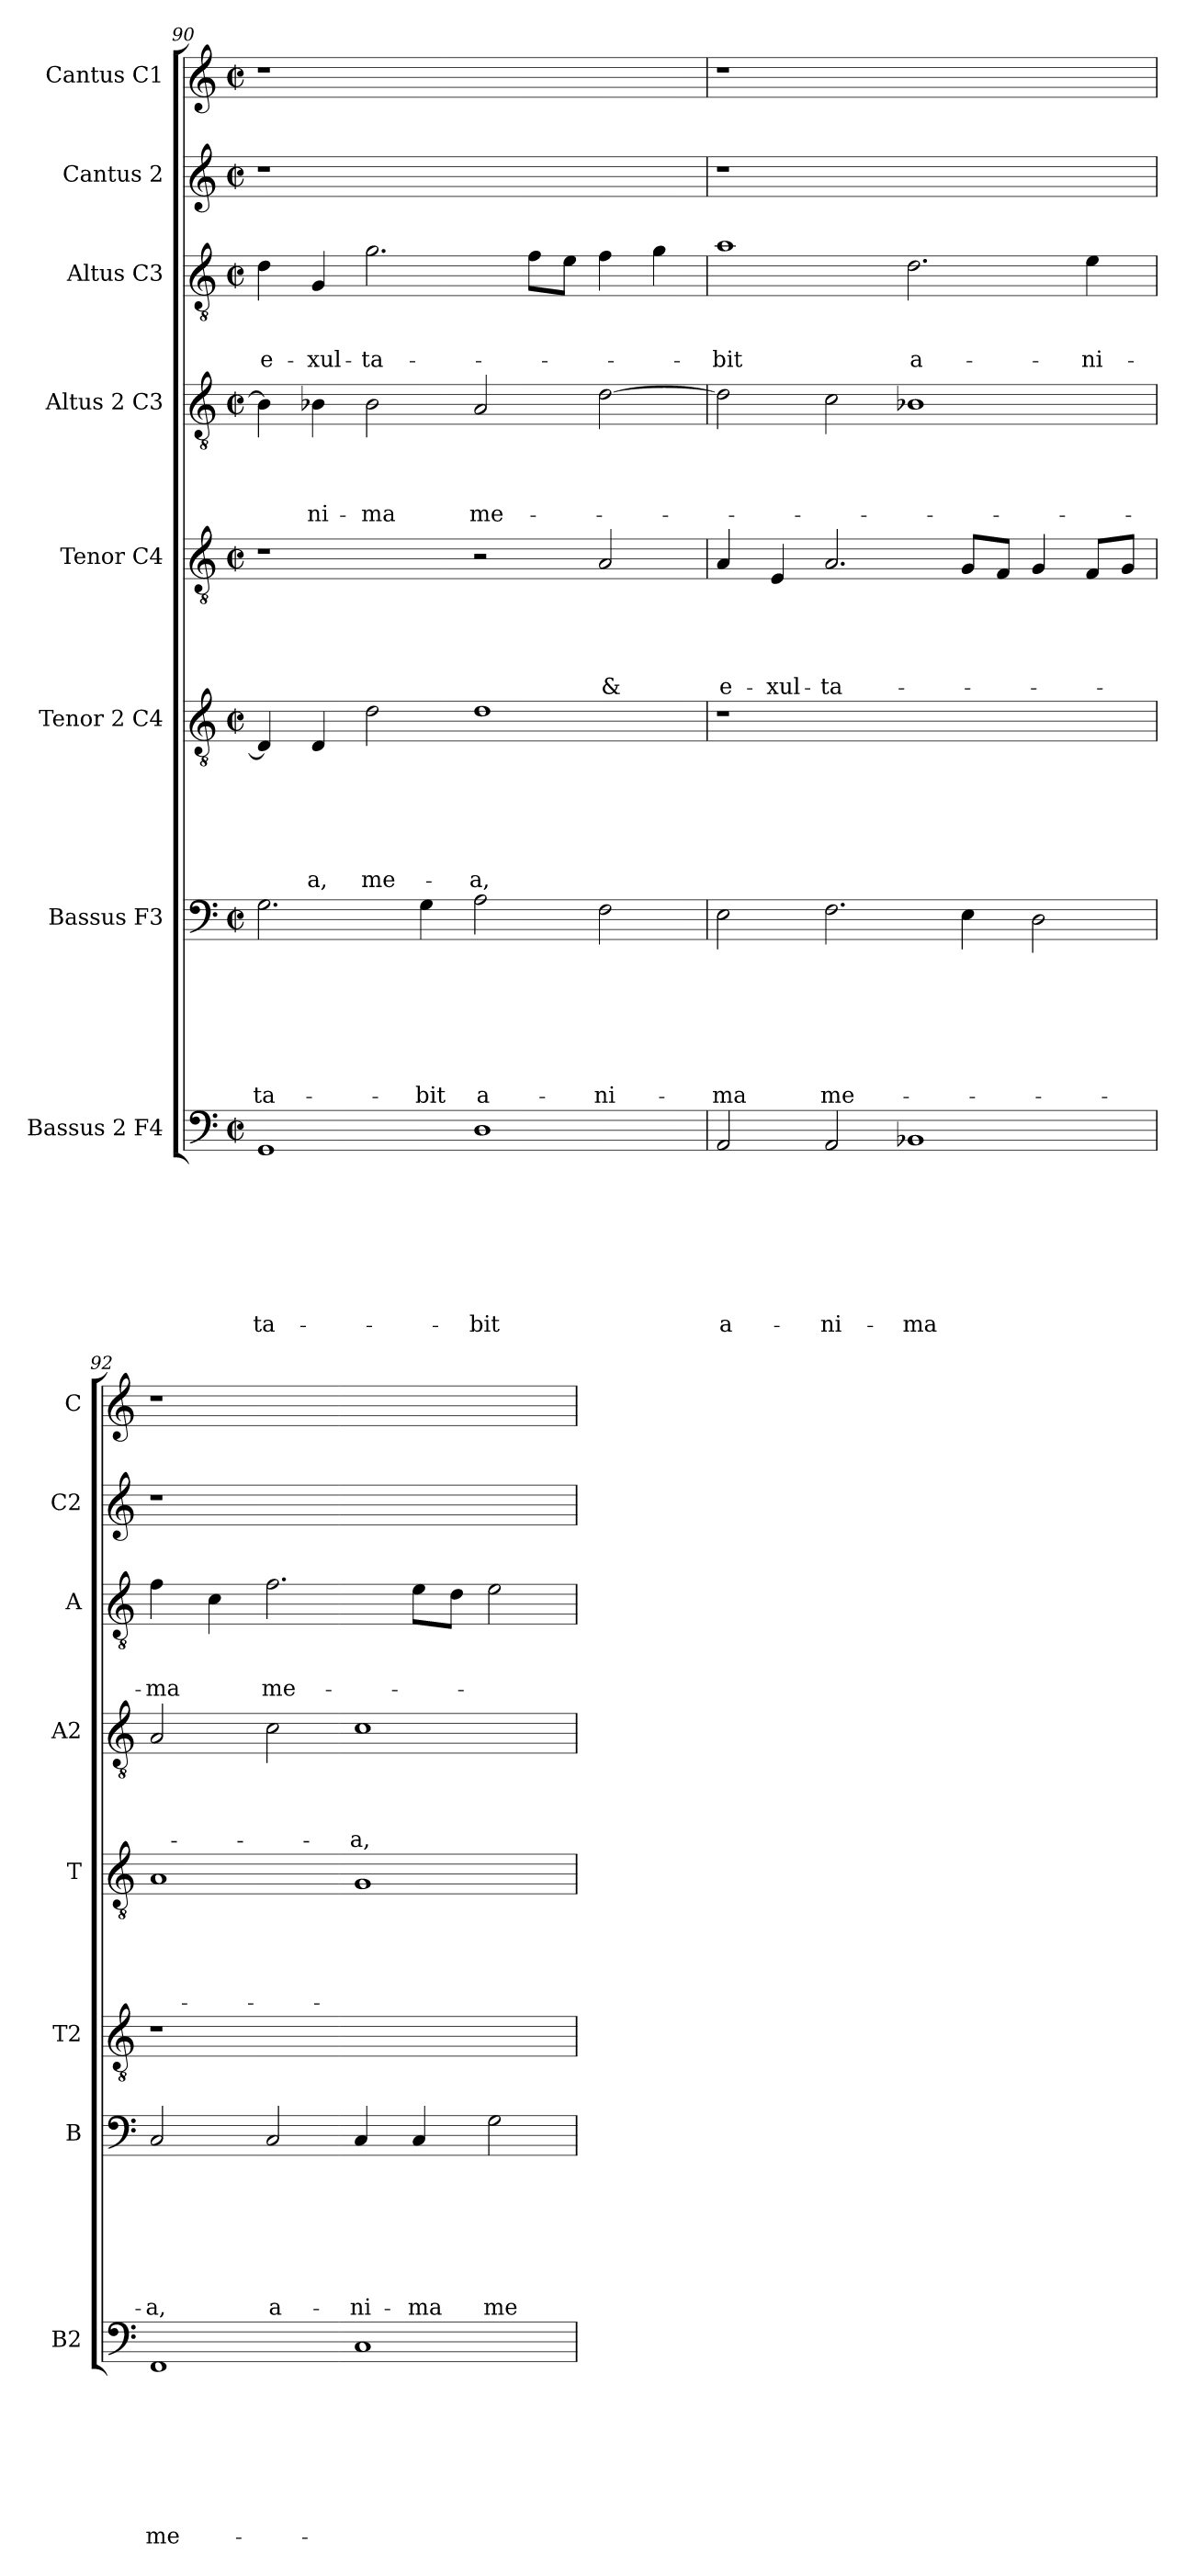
**kern	**text	**text	**text	**text	**text	**text	**text	**text	**kern	**text	**text	**text	**text	**text	**text	**text	**kern	**text	**text	**text	**text	**text	**text	**kern	**text	**text	**text	**text	**text	**kern	**text	**text	**text	**text	**kern	**text	**text	**text	**kern	**kern
*part8	*part8	*part8	*part8	*part8	*part8	*part8	*part8	*part8	*part7	*part7	*part7	*part7	*part7	*part7	*part7	*part7	*part6	*part6	*part6	*part6	*part6	*part6	*part6	*part5	*part5	*part5	*part5	*part5	*part5	*part4	*part4	*part4	*part4	*part4	*part3	*part3	*part3	*part3	*part2	*part1
*staff8	*staff8	*staff8	*staff8	*staff8	*staff8	*staff8	*staff8	*staff8	*staff7	*staff7	*staff7	*staff7	*staff7	*staff7	*staff7	*staff7	*staff6	*staff6	*staff6	*staff6	*staff6	*staff6	*staff6	*staff5	*staff5	*staff5	*staff5	*staff5	*staff5	*staff4	*staff4	*staff4	*staff4	*staff4	*staff3	*staff3	*staff3	*staff3	*staff2	*staff1
*I"Bassus 2 F4	*	*	*	*	*	*	*	*	*I"Bassus F3	*	*	*	*	*	*	*	*I"Tenor 2 C4	*	*	*	*	*	*	*I"Tenor C4	*	*	*	*	*	*I"Altus 2 C3	*	*	*	*	*I"Altus C3	*	*	*	*I"Cantus 2	*I"Cantus C1
*I'B2	*	*	*	*	*	*	*	*	*I'B	*	*	*	*	*	*	*	*I'T2	*	*	*	*	*	*	*I'T	*	*	*	*	*	*I'A2	*	*	*	*	*I'A	*	*	*	*I'C2	*I'C
*clefF4	*	*	*	*	*	*	*	*	*clefF4	*	*	*	*	*	*	*	*clefGv2	*	*	*	*	*	*	*clefGv2	*	*	*	*	*	*clefGv2	*	*	*	*	*clefGv2	*	*	*	*clefG2	*clefG2
*k[]	*	*	*	*	*	*	*	*	*k[]	*	*	*	*	*	*	*	*k[]	*	*	*	*	*	*	*k[]	*	*	*	*	*	*k[]	*	*	*	*	*k[]	*	*	*	*k[]	*k[]
*C:	*	*	*	*	*	*	*	*	*C:	*	*	*	*	*	*	*	*C:	*	*	*	*	*	*	*C:	*	*	*	*	*	*C:	*	*	*	*	*C:	*	*	*	*C:	*C:
*M2/2	*	*	*	*	*	*	*	*	*M2/2	*	*	*	*	*	*	*	*M2/2	*	*	*	*	*	*	*M2/2	*	*	*	*	*	*M2/2	*	*	*	*	*M2/2	*	*	*	*M2/2	*M2/2
*met(c|)	*	*	*	*	*	*	*	*	*met(c|)	*	*	*	*	*	*	*	*met(c|)	*	*	*	*	*	*	*met(c|)	*	*	*	*	*	*met(c|)	*	*	*	*	*met(c|)	*	*	*	*met(c|)	*met(c|)
=90	=90	=90	=90	=90	=90	=90	=90	=90	=90	=90	=90	=90	=90	=90	=90	=90	=90	=90	=90	=90	=90	=90	=90	=90	=90	=90	=90	=90	=90	=90	=90	=90	=90	=90	=90	=90	=90	=90	=90	=90
!	!	!	!	!	!	!	!	!LO:LY:b	!	!	!	!	!	!	!	!LO:LY:b	!	!	!	!	!	!	!	!	!	!	!	!	!	!	!	!	!	!	!	!	!	!LO:LY:b	!	!
1GG	.	.	.	.	.	.	.	-ta-	2.G\	.	.	.	.	.	.	-ta-	4D/]	.	.	.	.	.	.	1r	.	.	.	.	.	4B-\]	.	.	.	.	4d\	.	.	e-	1r	1r
!	!	!	!	!	!	!	!	!	!	!	!	!	!	!	!	!	!	!	!	!	!	!	!LO:LY:b	!	!	!	!	!	!	!	!	!	!	!LO:LY:b	!	!	!	!LO:LY:b	!	!
.	.	.	.	.	.	.	.	.	.	.	.	.	.	.	.	.	4D/	.	.	.	.	.	-a,	.	.	.	.	.	.	4B-X\	.	.	.	-ni-	4G/	.	.	-xul-	.	.
!	!	!	!	!	!	!	!	!	!	!	!	!	!	!	!	!	!	!	!	!	!	!	!LO:LY:b	!	!	!	!	!	!	!	!	!	!	!LO:LY:b	!	!	!	!LO:LY:b	!	!
.	.	.	.	.	.	.	.	.	.	.	.	.	.	.	.	.	2d\	.	.	.	.	.	me-	.	.	.	.	.	.	2B-\	.	.	.	-ma	2.g\	.	.	-ta-	.	.
!	!	!	!	!	!	!	!	!	!	!	!	!	!	!	!	!LO:LY:b	!	!	!	!	!	!	!	!	!	!	!	!	!	!	!	!	!	!	!	!	!	!	!	!
.	.	.	.	.	.	.	.	.	4G\	.	.	.	.	.	.	-bit	.	.	.	.	.	.	.	.	.	.	.	.	.	.	.	.	.	.	.	.	.	.	.	.
!	!	!	!	!	!	!	!	!LO:LY:b	!	!	!	!	!	!	!	!LO:LY:b	!	!	!	!	!	!	!LO:LY:b	!	!	!	!	!	!	!	!	!	!	!LO:LY:b	!	!	!	!	!	!
1D	.	.	.	.	.	.	.	-bit	2A\	.	.	.	.	.	.	a-	1d	.	.	.	.	.	-a,	2r	.	.	.	.	.	2A/	.	.	.	me-	.	.	.	.	1ryy	1ryy
.	.	.	.	.	.	.	.	.	.	.	.	.	.	.	.	.	.	.	.	.	.	.	.	.	.	.	.	.	.	.	.	.	.	.	8f\L	.	.	.	.	.
.	.	.	.	.	.	.	.	.	.	.	.	.	.	.	.	.	.	.	.	.	.	.	.	.	.	.	.	.	.	.	.	.	.	.	8e\J	.	.	.	.	.
!	!	!	!	!	!	!	!	!	!	!	!	!	!	!	!	!LO:LY:b	!	!	!	!	!	!	!	!	!	!	!	!	!LO:LY:b	!	!	!	!	!	!	!	!	!	!	!
.	.	.	.	.	.	.	.	.	2F\	.	.	.	.	.	.	-ni-	.	.	.	.	.	.	.	2A/	.	.	.	.	&	[2d\	.	.	.	.	4f\	.	.	.	.	.
.	.	.	.	.	.	.	.	.	.	.	.	.	.	.	.	.	.	.	.	.	.	.	.	.	.	.	.	.	.	.	.	.	.	.	4g\	.	.	.	.	.
=91	=91	=91	=91	=91	=91	=91	=91	=91	=91	=91	=91	=91	=91	=91	=91	=91	=91	=91	=91	=91	=91	=91	=91	=91	=91	=91	=91	=91	=91	=91	=91	=91	=91	=91	=91	=91	=91	=91	=91	=91
!	!	!	!	!	!	!	!	!LO:LY:b	!	!	!	!	!	!	!	!LO:LY:b	!	!	!	!	!	!	!	!	!	!	!	!	!LO:LY:b	!	!	!	!	!	!	!	!	!LO:LY:b	!	!
2AA/	.	.	.	.	.	.	.	a-	2E\	.	.	.	.	.	.	-ma	1r	.	.	.	.	.	.	4A/	.	.	.	.	e-	2d\]	.	.	.	.	1a	.	.	-bit	1r	1r
!	!	!	!	!	!	!	!	!	!	!	!	!	!	!	!	!	!	!	!	!	!	!	!	!	!	!	!	!	!LO:LY:b	!	!	!	!	!	!	!	!	!	!	!
.	.	.	.	.	.	.	.	.	.	.	.	.	.	.	.	.	.	.	.	.	.	.	.	4E/	.	.	.	.	-xul-	.	.	.	.	.	.	.	.	.	.	.
!	!	!	!	!	!	!	!	!LO:LY:b	!	!	!	!	!	!	!	!LO:LY:b	!	!	!	!	!	!	!	!	!	!	!	!	!LO:LY:b	!	!	!	!	!	!	!	!	!	!	!
2AA/	.	.	.	.	.	.	.	-ni-	2.F\	.	.	.	.	.	.	me-	.	.	.	.	.	.	.	2.A/	.	.	.	.	-ta-	2c\	.	.	.	.	.	.	.	.	.	.
!	!	!	!	!	!	!	!	!LO:LY:b	!	!	!	!	!	!	!	!	!	!	!	!	!	!	!	!	!	!	!	!	!	!	!	!	!	!	!	!	!	!LO:LY:b	!	!
1BB-X	.	.	.	.	.	.	.	-ma	.	.	.	.	.	.	.	.	1ryy	.	.	.	.	.	.	.	.	.	.	.	.	1B-X	.	.	.	.	2.d\	.	.	a-	1ryy	1ryy
.	.	.	.	.	.	.	.	.	4E\	.	.	.	.	.	.	.	.	.	.	.	.	.	.	8G/L	.	.	.	.	.	.	.	.	.	.	.	.	.	.	.	.
.	.	.	.	.	.	.	.	.	.	.	.	.	.	.	.	.	.	.	.	.	.	.	.	8F/J	.	.	.	.	.	.	.	.	.	.	.	.	.	.	.	.
.	.	.	.	.	.	.	.	.	2D\	.	.	.	.	.	.	.	.	.	.	.	.	.	.	4G/	.	.	.	.	.	.	.	.	.	.	.	.	.	.	.	.
!	!	!	!	!	!	!	!	!	!	!	!	!	!	!	!	!	!	!	!	!	!	!	!	!	!	!	!	!	!	!	!	!	!	!	!	!	!	!LO:LY:b	!	!
.	.	.	.	.	.	.	.	.	.	.	.	.	.	.	.	.	.	.	.	.	.	.	.	8F/L	.	.	.	.	.	.	.	.	.	.	4e\	.	.	-ni-	.	.
.	.	.	.	.	.	.	.	.	.	.	.	.	.	.	.	.	.	.	.	.	.	.	.	8G/J	.	.	.	.	.	.	.	.	.	.	.	.	.	.	.	.
=92	=92	=92	=92	=92	=92	=92	=92	=92	=92	=92	=92	=92	=92	=92	=92	=92	=92	=92	=92	=92	=92	=92	=92	=92	=92	=92	=92	=92	=92	=92	=92	=92	=92	=92	=92	=92	=92	=92	=92	=92
!	!	!	!	!	!	!	!	!LO:LY:b	!	!	!	!	!	!	!	!LO:LY:b	!	!	!	!	!	!	!	!	!	!	!	!	!	!	!	!	!	!	!	!	!	!LO:LY:b	!	!
1FF	.	.	.	.	.	.	.	me-	2C/	.	.	.	.	.	.	-a,	1r	.	.	.	.	.	.	1A	.	.	.	.	.	2A/	.	.	.	.	4f\	.	.	-ma	1r	1r
.	.	.	.	.	.	.	.	.	.	.	.	.	.	.	.	.	.	.	.	.	.	.	.	.	.	.	.	.	.	.	.	.	.	.	4c\	.	.	.	.	.
!	!	!	!	!	!	!	!	!	!	!	!	!	!	!	!	!LO:LY:b	!	!	!	!	!	!	!	!	!	!	!	!	!	!	!	!	!	!	!	!	!	!LO:LY:b	!	!
.	.	.	.	.	.	.	.	.	2C/	.	.	.	.	.	.	a-	.	.	.	.	.	.	.	.	.	.	.	.	.	2c\	.	.	.	.	2.f\	.	.	me-	.	.
!	!	!	!	!	!	!	!	!	!	!	!	!	!	!	!	!LO:LY:b	!	!	!	!	!	!	!	!	!	!	!	!	!	!	!	!	!	!LO:LY:b	!	!	!	!	!	!
1C	.	.	.	.	.	.	.	.	4C/	.	.	.	.	.	.	-ni-	1ryy	.	.	.	.	.	.	1G	.	.	.	.	.	1c	.	.	.	-a,	.	.	.	.	1ryy	1ryy
!	!	!	!	!	!	!	!	!	!	!	!	!	!	!	!	!LO:LY:b	!	!	!	!	!	!	!	!	!	!	!	!	!	!	!	!	!	!	!	!	!	!	!	!
.	.	.	.	.	.	.	.	.	4C/	.	.	.	.	.	.	-ma	.	.	.	.	.	.	.	.	.	.	.	.	.	.	.	.	.	.	8e\L	.	.	.	.	.
.	.	.	.	.	.	.	.	.	.	.	.	.	.	.	.	.	.	.	.	.	.	.	.	.	.	.	.	.	.	.	.	.	.	.	8d\J	.	.	.	.	.
!	!	!	!	!	!	!	!	!	!	!	!	!	!	!	!	!LO:LY:b	!	!	!	!	!	!	!	!	!	!	!	!	!	!	!	!	!	!	!	!	!	!	!	!
.	.	.	.	.	.	.	.	.	2G\	.	.	.	.	.	.	me-	.	.	.	.	.	.	.	.	.	.	.	.	.	.	.	.	.	.	2e\	.	.	.	.	.
=	=	=	=	=	=	=	=	=	=	=	=	=	=	=	=	=	=	=	=	=	=	=	=	=	=	=	=	=	=	=	=	=	=	=	=	=	=	=	=	=
*-	*-	*-	*-	*-	*-	*-	*-	*-	*-	*-	*-	*-	*-	*-	*-	*-	*-	*-	*-	*-	*-	*-	*-	*-	*-	*-	*-	*-	*-	*-	*-	*-	*-	*-	*-	*-	*-	*-	*-	*-
